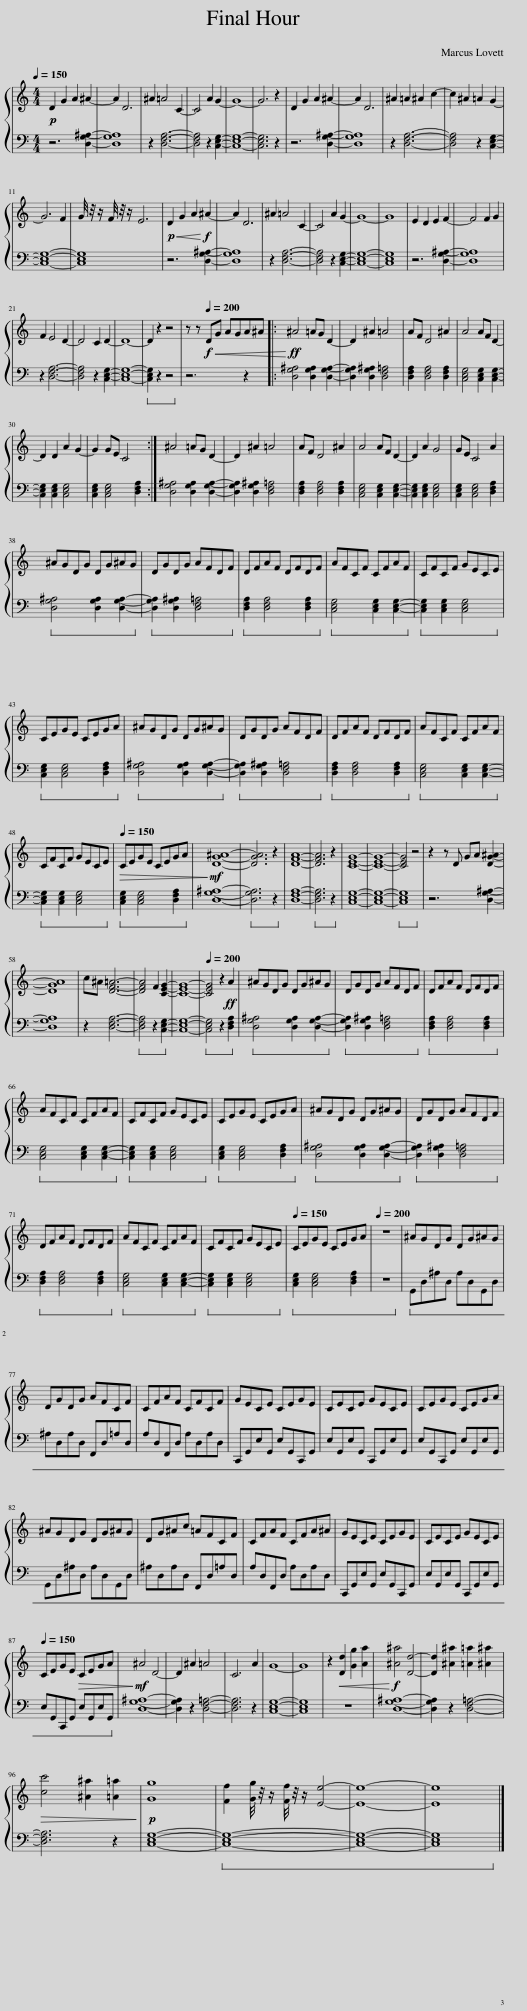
X:1
%%score { 1 | 2 }
L:1/8
Q:1/4=150
M:4/4
I:linebreak $
K:C
V:1 treble
V:2 bass
V:1
!p! D2 G2 A2 ^A2- | A2 D6 | ^A2 =A4 C2- | C4 A2 G2- | G8- | %5
 G6 z2 | D2 G2 A2 ^A2- | A2 D6 | ^A2 =A2 ^A2 c2- | c2 ^A2 =A2 G2- |$ %10
 G6 F2 | G/4 z/4 z/ F/4 z/4 z/ E6 |!p!!<(! D2 G2 A2 ^A2-!<)!!f! | A2 D6 | ^A2 =A4 C2- | %15
 C4 A2 G2- | G8- | G8 | E2 D2 E2 F2- | F4 F2 G2 |$ %20
 F2 E4 D2- | D4 C2 D2- | D8- | D2 z2 z4 | z z!f![Q:1/4=200]!<(! DG AGA^A!<)! |: %25
!ff! ^A4 =AG D2- | D2 ^A2 =A4 | AF D4 ^A2 | A4 AF D2- |$ D2 D2 A2 G2- | %30
 G2 GE C4 :| ^A4 =AG D2- | D2 ^A2 =A4 | AF D4 ^A2 | A4 AF D2- | %35
 D2 A2 G4 | GE C4 A2 |$ ^AGDG DG^AG | DGDG AFDF | DFAF DFDF | %40
 AFCF CFAF | CFCF GECE |$ CEGE CEGA | ^AGDG DG^AG | DGDG AFDF | %45
 DFAF DFDF | AFCF CFAF |$ CFCF GECE |[Q:1/4=150]!>(! CEGE CEGA!>)! |!mf! [DG^A]8- | %50
 [DGA]6 z2 | [DFA]8- | [DFA]6 z2 | [CEG]8- | [CEG]8- | %55
 [CEG]4 z4 | z2 z D GA [DG^A]2- |$ [DGA]8 | c^A [DF=A]6- | [DFA]4 F2 [CEG]2- | %60
 [CEG]8- |[Q:1/4=200] [CEG]4 z2!ff! A2 | ^AGDG DG^AG | DGDG AFDF | DFAF DFDF |$ %65
 AFCF CFAF | CFCF GECE | CEGE CEGA | ^AGDG DG^AG | DGDG AFDF |$ %70
 DFAF DFDF | AFCF CFAF | CFCF GECE |[Q:1/4=150] CEGE CEGA |[Q:1/4=200] z8 | %75
 ^AGDG DG^AG |$ DGDG AFCF | CFAF CFCF | GECE CEGE | CECE GECE | %80
 CEGE CEGA |$ ^AGDG DG^AG | DG^Ac =AFCF | CFAF CFA^A | GECE CEGE | %85
 CECE GECE |$[Q:1/4=150] CEGE!>(! CEGA!>)! |!mf! ^A4 D4- | D2 ^A2 =A4 | C6 A2 | %90
 G8- | G8 | z2!<(! [Dd]2 [Gg]2 [Aa]2!<)! |!f! [^A^a]4 [Dd]4- | [Dd]2 [^A^a]2 [=A=a]2 [^A^a]2 |$ %95
!>(! [cc']4 [^A^a]2 [=A=a]2!>)! |!p! [Gg]8 | [Ff]2 [Gg]/4 z/4 z/ [Ff]/4 z/4 z/ [Ee]4- | [Ee]8- | [Ee]8 |] %100
V:2
 z6 [D,G,^A,]2- | [D,G,A,]8 | z2 [D,F,A,]6- | [D,F,A,]4 z2 [C,E,G,]2- | [C,E,G,]8- | %5
 [C,E,G,]6 z2 | z6 [D,G,^A,]2- | [D,G,A,]8 | z2 [D,F,A,]6- | [D,F,A,]4 z2 [C,E,G,]2- |$ %10
 [C,E,G,]8- | [C,E,G,]8 | z6 [D,G,^A,]2- | [D,G,A,]8 | z2 [D,F,A,]6- | %15
 [D,F,A,]4 z2 [C,E,G,]2- | [C,E,G,]8- | [C,E,G,]8 | z6 [D,G,^A,]2- | [D,G,A,]8 |$ %20
 z2 [D,F,A,]6- | [D,F,A,]4 z2 [C,E,G,]2- | [C,E,G,]8- |!ped! [C,E,G,]2 z2 z4!ped-up! | z6 z2 |: %25
 [D,G,^A,]4 [D,G,A,]2 [D,G,A,]2- | [D,G,A,]2 [D,G,^A,]2 [D,F,=A,]4 | [D,F,A,]2 [D,F,A,]4 [D,F,A,]2 | [C,E,G,]4 [C,E,G,]2 [C,E,G,]2- |$ [C,E,G,]2 [C,E,G,]2 [C,E,G,]4 | %30
 [C,E,G,]2 [C,E,G,]4 [D,F,A,]2 :| [D,G,^A,]4 [D,G,A,]2 [D,G,A,]2- | [D,G,A,]2 [D,G,^A,]2 [D,F,=A,]4 | [D,F,A,]2 [D,F,A,]4 [D,F,A,]2 | [C,E,G,]4 [C,E,G,]2 [C,E,G,]2- | %35
 [C,E,G,]2 [C,E,G,]2 [C,E,G,]4 | [C,E,G,]2 [C,E,G,]4 [D,F,A,]2 |$!ped! [D,G,^A,]4 [D,G,A,]2 [D,G,A,]2-!ped-up! |!ped! [D,G,A,]2 [D,G,^A,]2 [D,F,=A,]4!ped-up! |!ped! [D,F,A,]2 [D,F,A,]4 [D,F,A,]2!ped-up! | %40
!ped! [C,E,G,]4 [C,E,G,]2 [C,E,G,]2-!ped-up! |!ped! [C,E,G,]2 [C,E,G,]2 [C,E,G,]4!ped-up! |$!ped! [C,E,G,]2 [C,E,G,]4 [D,F,A,]2!ped-up! |!ped! [D,G,^A,]4 [D,G,A,]2 [D,G,A,]2-!ped-up! |!ped! [D,G,A,]2 [D,G,^A,]2 [D,F,=A,]4!ped-up! | %45
!ped! [D,F,A,]2 [D,F,A,]4 [D,F,A,]2!ped-up! |!ped! [C,E,G,]4 [C,E,G,]2 [C,E,G,]2-!ped-up! |$!ped! [C,E,G,]2 [C,E,G,]2 [C,E,G,]4!ped-up! |!ped! [C,E,G,]2 [C,E,G,]4 [D,F,A,]2!ped-up! | [D,G,^A,]8- | %50
!ped! [D,G,A,]6 z2!ped-up! | [D,F,A,]8- |!ped! [D,F,A,]6 z2!ped-up! | [C,E,G,]8- | [C,E,G,]8- | %55
!ped! [C,E,G,]8!ped-up! | z6 [D,G,^A,]2- |$ [D,G,A,]8 | z2 [D,F,A,]6- |!ped! [D,F,A,]4 z2 [C,E,G,]2-!ped-up! | %60
 [C,E,G,]8- |!ped! [C,E,G,]4 z2 [D,F,A,]2!ped-up! |!ped! [D,G,^A,]4 [D,G,A,]2 [D,G,A,]2-!ped-up! |!ped! [D,G,A,]2 [D,G,^A,]2 [D,F,=A,]4!ped-up! |!ped! [D,F,A,]2 [D,F,A,]4 [D,F,A,]2!ped-up! |$ %65
!ped! [C,E,G,]4 [C,E,G,]2 [C,E,G,]2-!ped-up! |!ped! [C,E,G,]2 [C,E,G,]2 [C,E,G,]4!ped-up! |!ped! [C,E,G,]2 [C,E,G,]4 [D,F,A,]2!ped-up! |!ped! [D,G,^A,]4 [D,G,A,]2 [D,G,A,]2-!ped-up! |!ped! [D,G,A,]2 [D,G,^A,]2 [D,F,=A,]4!ped-up! |$ %70
!ped! [D,F,A,]2 [D,F,A,]4 [D,F,A,]2!ped-up! |!ped! [C,E,G,]4 [C,E,G,]2 [C,E,G,]2-!ped-up! |!ped! [C,E,G,]2 [C,E,G,]2 [C,E,G,]4!ped-up! |!ped! [C,E,G,]2 [C,E,G,]4 [D,F,A,]2 | z8!ped-up! | %75
!ped! G,,D,^A,D, A,D,G,,D, |$ ^A,D,A,D, F,,D,=A,D, | A,D,F,,D, A,D,A,D, | C,,G,,E,G,, E,G,,C,,G,, | E,G,,E,G,, C,,G,,E,G,, | %80
 E,G,,C,,G,, E,G,,E,G,, |$ G,,D,^A,D, A,D,G,,D, | ^A,D,A,D, F,,D,=A,D, | A,D,F,,D, A,D,A,D, | C,,G,,E,G,, E,G,,C,,G,, | %85
 E,G,,E,G,, C,,G,,E,G,, |$ E,G,,C,,G,, E,G,,E,G,,!ped-up! | [D,G,^A,]8- | [D,G,A,]2 z2 [D,F,=A,]4- | [D,F,A,]6 z2 | %90
 [C,E,G,]8- | [C,E,G,]8 | z8 | [D,G,^A,]8- | [D,G,A,]2 z2 [D,F,=A,]4- |$ %95
 [D,F,A,]6 z2 | [C,E,G,]8- |!ped! [C,E,G,]8- | [C,E,G,]8- | [C,E,G,]8!ped-up! |] %100
